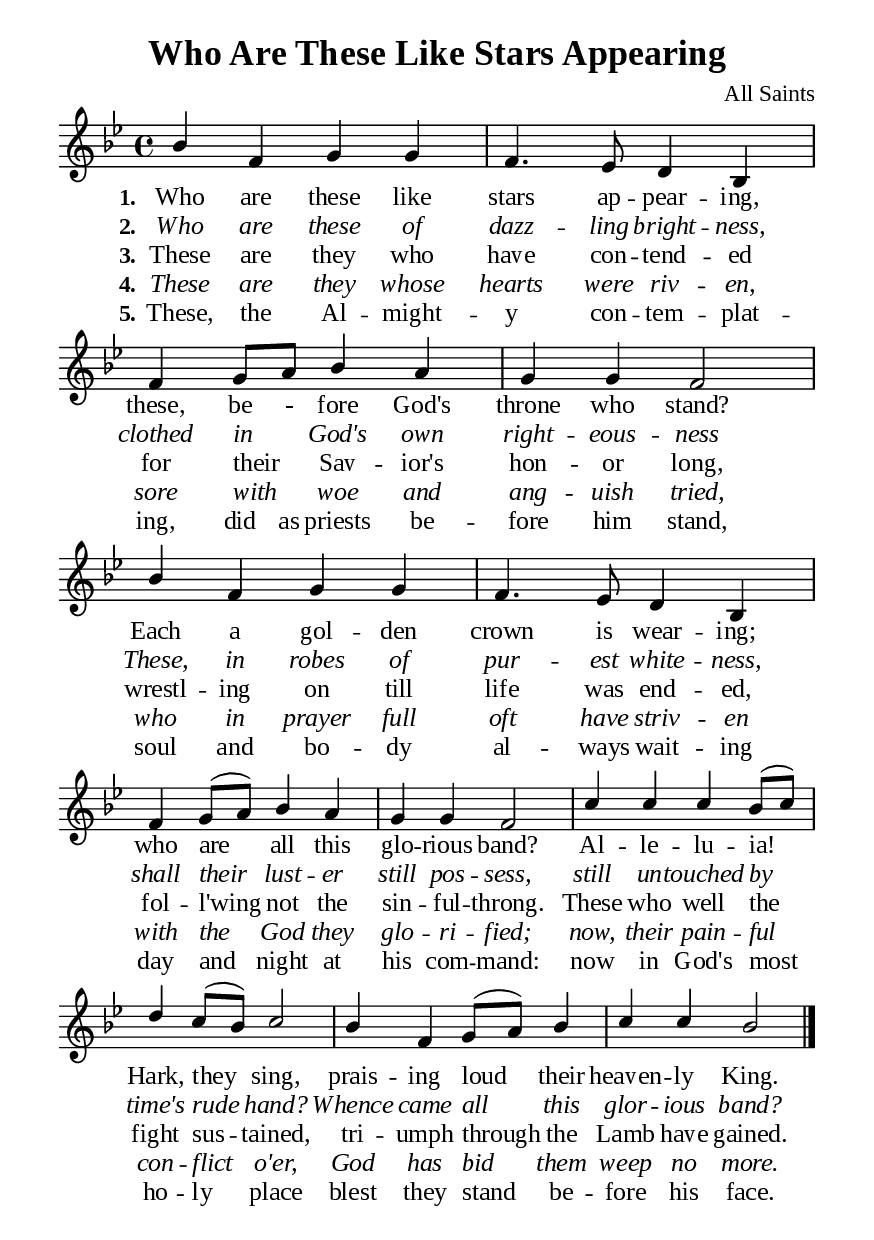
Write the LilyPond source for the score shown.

\version "2.18.2"

\header {
  title = "Who Are These Like Stars Appearing"
  composer = "All Saints"
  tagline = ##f
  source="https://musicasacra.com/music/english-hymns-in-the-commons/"
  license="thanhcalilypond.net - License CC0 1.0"
}

global= {
  \key bes \major
  \time 4/4
  \override Score.BarNumber.break-visibility = ##(#f #f #f)
}

\paper {
  #(set-paper-size "a5")
  top-margin = 5\mm
  bottom-marign = 10\mm
  left-margin = 10\mm
  right-margin = 10\mm
  indent = #0
  #(define fonts
	 (make-pango-font-tree "Liberation Serif"
	 		       "Liberation Serif"
			       "Liberation Serif"
			       (/ 20 20)))
  page-count = #1
}

printItalic = \with {
  \override LyricText.font-shape = #'italic
}

% Verse music
musicVerseSoprano = \relative c'' {
  %{	01	%} bes4 f g g |
  %{	02	%} f4. ees8 d4 bes |
  %{	03	%} f' g8 a bes4 a |
  %{	04	%} g g f2 |
  %{	05	%} bes4 f g g |
  %{	06	%} f4. ees8 d4 bes |
  %{	07	%} f' g8 (a) bes4 a |
  %{	08	%} g g f2 |
  %{	09	%} c'4 c c bes8 (c) |
  %{	10	%} d4 c8 (bes) c2 |
  %{	11	%} bes4 f g8 (a) bes4 |
  %{	12	%} c c bes2 \bar "|."
}

% Verse lyrics
verseOne = \lyricmode {
  \set stanza = #"1."
  Who are these like stars ap -- pear -- ing,
  these, be - fore God's throne who stand?
  Each a gol -- den crown is wear -- ing;
  who are all this glo -- rious band?
  Al -- le -- lu -- ia! Hark, they sing,
  prais -- ing loud their heaven -- ly King.
}

verseTwo = \lyricmode {
  \set stanza = #"2."
  Who are these of dazz -- ling bright -- ness,
  clothed in _ God's own right -- eous -- ness
  These, in robes of pur -- est white -- ness,
  shall their lust -- er still pos -- sess,
  still un -- touched by time's rude hand?
  Whence came all this glor -- ious band?
}

verseThree = \lyricmode {
  \set stanza = #"3."
  These are they who have con -- tend -- ed
  for their _ Sav -- ior's hon -- or long,
  wrestl -- ing on till life was end -- ed,
  fol -- l'wing not the sin -- ful -- throng.
  These who well the fight sus -- tained,
  tri -- umph through the Lamb have gained.
}

verseFour = \lyricmode {
  \set stanza = #"4."
  These are they whose hearts were riv -- en,
  sore with _ woe and ang -- uish tried,
  who in prayer full oft have striv -- en
  with the God they glo -- ri -- fied;
  now, their pain -- ful con -- flict o'er,
  God has bid them weep no more.
}

verseFive = \lyricmode {
  \set stanza = #"5."
  These, the Al -- might -- y con -- tem -- plat -- ing,
  did as priests be -- fore him stand,
  soul and bo -- dy al -- ways wait -- ing
  day and night at his com -- mand:
  now in God's most ho -- ly place
  blest they stand be -- fore his face.
}

% Layout
\score {
    \new ChoirStaff <<
      \new Staff <<
        \clef "treble"
        \new Voice = "sopranos" { \global \stemUp \slurUp \musicVerseSoprano }
      >>
      \new Lyrics \lyricsto sopranos \verseOne
      \new Lyrics \printItalic \lyricsto sopranos \verseTwo
      \new Lyrics \lyricsto sopranos \verseThree
      \new Lyrics \printItalic \lyricsto sopranos \verseFour
      \new Lyrics \lyricsto sopranos \verseFive
    >>
}
